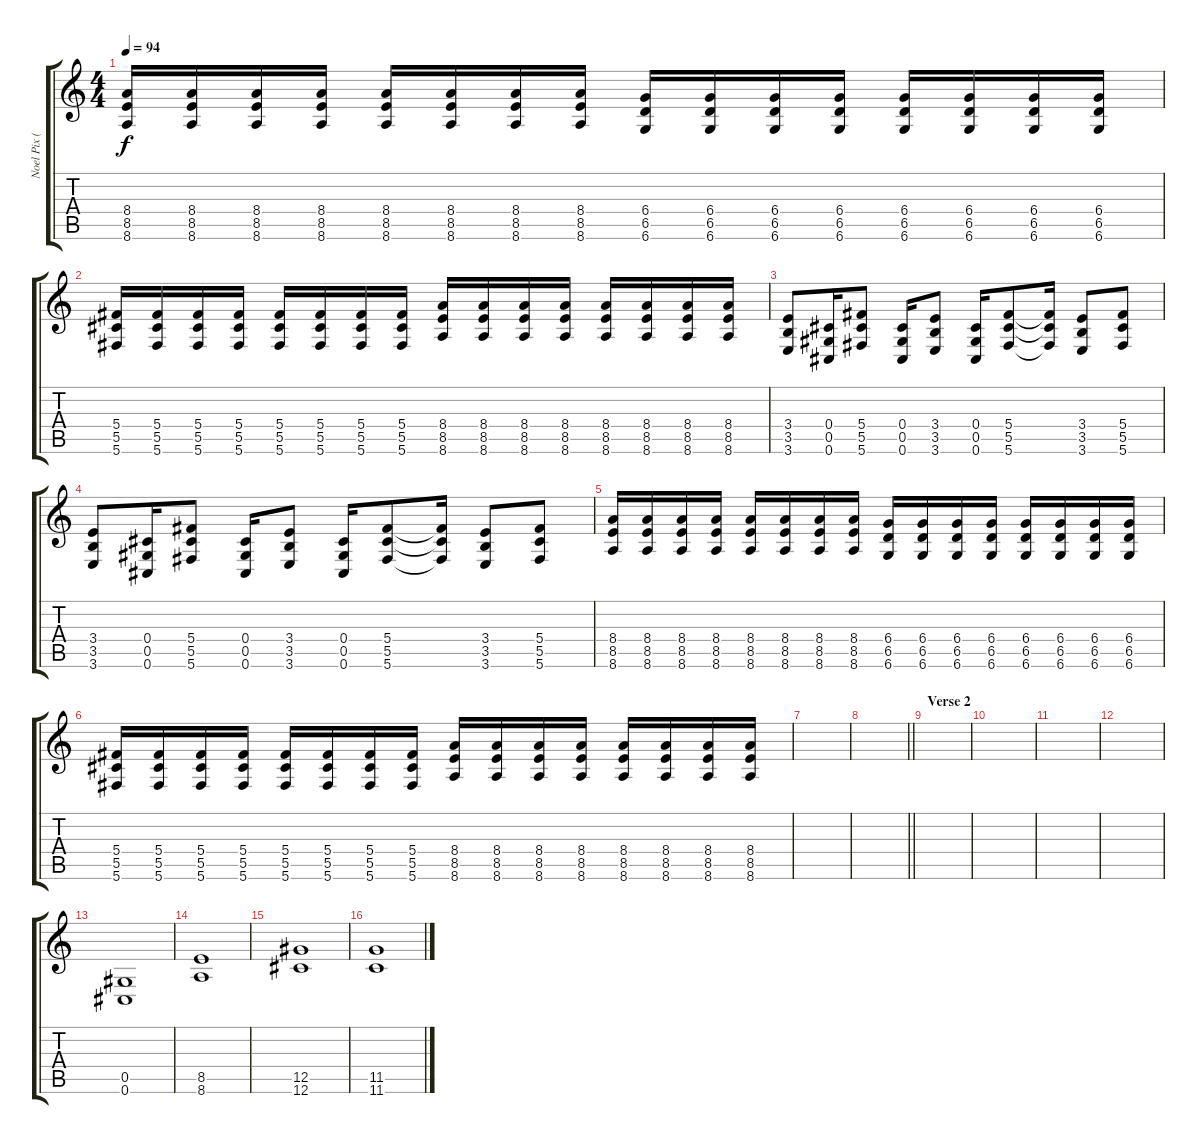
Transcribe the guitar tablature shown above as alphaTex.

\track ("Noel Pix ( distortion )" "Noel Pix (") {instrument distortionguitar}
\staff {score tabs}
\tuning (Eb4 Bb3 Gb3 Db3 Ab2 Db2) {hide}
\ts (4 4)
\tempo 94
\clef g2
\ks c
(8.4 8.5 8.6).16{dy f} (8.4 8.5 8.6).16 (8.4 8.5 8.6).16 (8.4 8.5 8.6).16 (8.4 8.5 8.6).16 (8.4 8.5 8.6).16 (8.4 8.5 8.6).16 (8.4 8.5 8.6).16 (6.4 6.5 6.6).16 (6.4 6.5 6.6).16 (6.4 6.5 6.6).16 (6.4 6.5 6.6).16 (6.4 6.5 6.6).16 (6.4 6.5 6.6).16 (6.4 6.5 6.6).16 (6.4 6.5 6.6).16 |
(5.4 5.5 5.6).16 (5.4 5.5 5.6).16 (5.4 5.5 5.6).16 (5.4 5.5 5.6).16 (5.4 5.5 5.6).16 (5.4 5.5 5.6).16 (5.4 5.5 5.6).16 (5.4 5.5 5.6).16 (8.4 8.5 8.6).16 (8.4 8.5 8.6).16 (8.4 8.5 8.6).16 (8.4 8.5 8.6).16 (8.4 8.5 8.6).16 (8.4 8.5 8.6).16 (8.4 8.5 8.6).16 (8.4 8.5 8.6).16 |
(3.4 3.5 3.6).8 (0.4 0.5 0.6).16 (5.4 5.5 5.6).8 (0.4 0.5 0.6).16 (3.4 3.5 3.6).8 (0.4 0.5 0.6).16 (5.4 5.5 5.6).8 (5.4{t} 5.5{t} 5.6{t}).16 (3.4 3.5 3.6).8 (5.4 5.5 5.6).8 |
(3.4 3.5 3.6).8 (0.4 0.5 0.6).16 (5.4 5.5 5.6).8 (0.4 0.5 0.6).16 (3.4 3.5 3.6).8 (0.4 0.5 0.6).16 (5.4 5.5 5.6).8 (5.4{t} 5.5{t} 5.6{t}).16 (3.4 3.5 3.6).8 (5.4 5.5 5.6).8 |
(8.4 8.5 8.6).16 (8.4 8.5 8.6).16 (8.4 8.5 8.6).16 (8.4 8.5 8.6).16 (8.4 8.5 8.6).16 (8.4 8.5 8.6).16 (8.4 8.5 8.6).16 (8.4 8.5 8.6).16 (6.4 6.5 6.6).16 (6.4 6.5 6.6).16 (6.4 6.5 6.6).16 (6.4 6.5 6.6).16 (6.4 6.5 6.6).16 (6.4 6.5 6.6).16 (6.4 6.5 6.6).16 (6.4 6.5 6.6).16 |
(5.4 5.5 5.6).16 (5.4 5.5 5.6).16 (5.4 5.5 5.6).16 (5.4 5.5 5.6).16 (5.4 5.5 5.6).16 (5.4 5.5 5.6).16 (5.4 5.5 5.6).16 (5.4 5.5 5.6).16 (8.4 8.5 8.6).16 (8.4 8.5 8.6).16 (8.4 8.5 8.6).16 (8.4 8.5 8.6).16 (8.4 8.5 8.6).16 (8.4 8.5 8.6).16 (8.4 8.5 8.6).16 (8.4 8.5 8.6).16 |
|
\barLineRight lightlight
|
\section ("" "Verse 2")
|
|
|
|
(0.5 0.6).1{volume 10} |
(8.5 8.6).1 |
(12.5 12.6).1 |
(11.5 11.6).1
